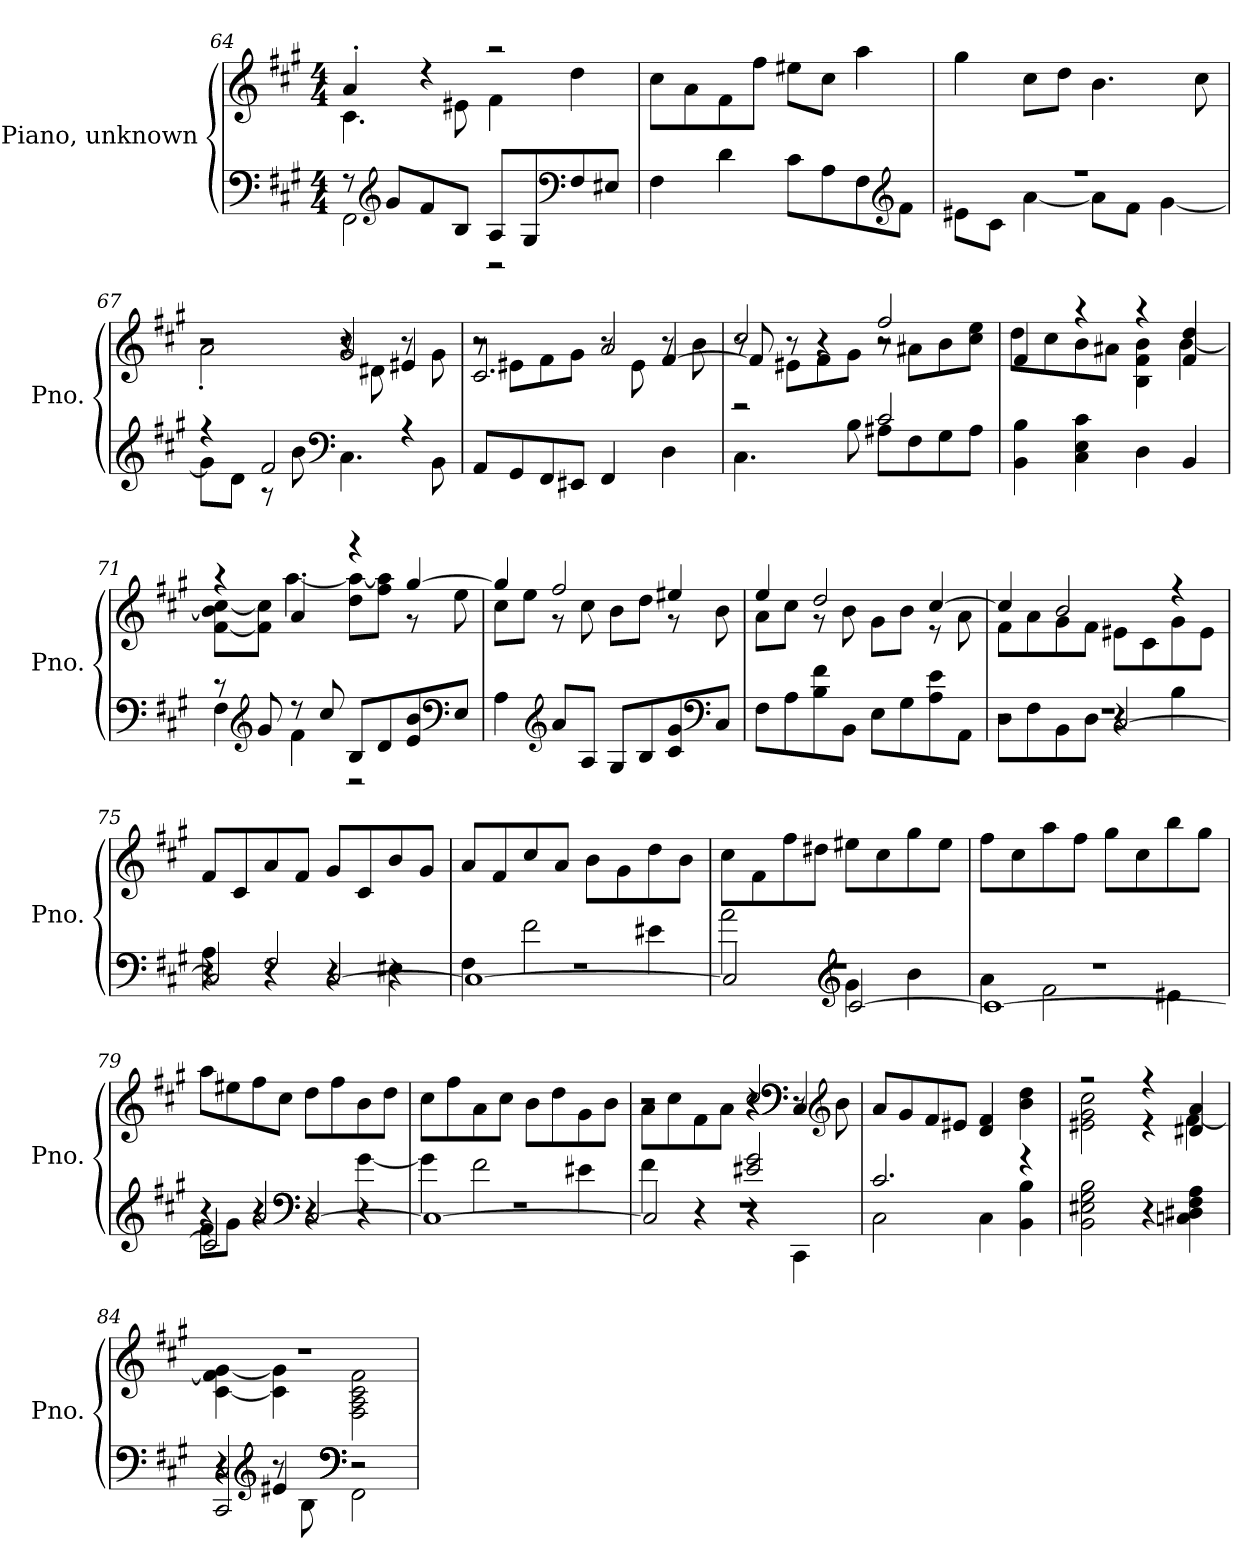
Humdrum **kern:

**kern	**kern
*part1	*part1
*staff2	*staff1
*I"Piano, unknown	*
*I'Pno.	*
*clefF4	*clefG2
*k[f#c#g#]	*k[f#c#g#]
*M4/4	*M4/4
=64	=64
*^	*^
8r	2FF#\	4a'/	4.c#\
*clefG2	*	*	*
8g#/L	.	.	.
8f#/	.	4r	.
8B/J	.	.	8e#X\
8A/L	2r	2r	4f#\
8G#/	.	.	.
*clefF4	*	*	*
8F#/	.	.	4dd\
8E#X/J	.	.	.
*v	*v	*	*
*	*v	*v
=65	=65
4F#\	8cc#\L
.	8a\
4d\	8f#\
.	8ff#\J
8c#\L	8ee#X\L
8A\	8cc#\J
8F#\	4aa\
*clefG2	*
8f#\J	.
!!LO:LB:g=z
=66	=66
*^	*
1r	8e#X\L	4gg#\
.	8c#\J	.
.	[4a\	8cc#\L
.	.	8dd\J
.	8a\L]	4.b\
.	8f#\J	.
.	[4g#\	.
.	.	8cc#\
=67	=67	=67
*	*	*^
*	*	*	*^
4r	8g#\L]	2r	2a'\	2r
.	8d\J	.	.	.
2f#/	8r	.	.	.
.	8b\	.	.	.
*clefF4	*	*	*	*
.	4.C#\	2g#/	8r	4r
.	.	.	8d#X\	.
4r	.	.	8r	4e#X/
.	8BB\	.	8g#\	.
*v	*v	*	*	*
=68	=68	=68	=68
8AA/L	2r	8r	2.c#/
8GG#/	.	8e#X\L	.
8FF#/	.	8f#\	.
8EE#X/J	.	8g#\J	.
4FF#/	2a/	8r	.
.	.	8e#\	.
4D\	.	8r	[4f#/
.	.	8b\	.
=69	=69	=69	=69
*^	*	*	*
2r	4.C#\	2cc#/	8r	8f#/]
.	.	.	8e#X\L	8r
.	.	.	8f#\	4r
.	8B\	.	8g#\J	.
2c#/	8A#X\L	2ff#/	8r	2r
.	8F#\	.	8a#X\L	.
.	8G#\	.	8b\	.
.	8A#\J	.	8cc#\ 8ee\J	.
*v	*v	*	*	*
*	*	*v	*v
!!LO:LB:g=z
=70	=70	=70
4BB\ 4B\	4f#/	8dd\L
.	.	8cc#\
4C#\ 4E\ 4c#\	4r	8b\
.	.	8a#X\J
4D\	4r	4B\ 4f#\ 4b\
4BB/	4f#/ 4dd/	[4b\
=71	=71	=71
*^	*	*
8r	4F#\	4r	[8f#\ 8b\] [8cc#\L
*clefG2	*	*	*
8g#/	.	.	8f#\] 8cc#\]J
8r	4f#\	4a'/	[4aa\
8cc#/	.	.	.
8B/L	2r	4r	8dd\ 8aa\_L
8d/	.	.	8ff#\ 8aa\]J
8e/ 8b/	.	[4gg#/	8r
*clefF4	*	*	*
8E/J	.	.	8ee\
*v	*v	*	*
=72	=72	=72
4A\	4gg#/]	8cc#\L
.	.	8ee\J
*clefG2	*	*
8a/L	2ff#/	8r
8A/J	.	8cc#\
8G#/L	.	8b\L
8B/	.	8dd\J
8c#/ 8g#/	4ee#X/	8r
*clefF4	*	*
8C#/J	.	8b\
=73	=73	=73
8F#\L	4ee/	8a\L
8A\	.	8cc#\J
8B\ 8f#\	2dd/	8r
8BB\J	.	8b\
8E\L	.	8g#\L
8G#\	.	8b\J
8A\ 8e\	[4cc#/	8r
8AA\J	.	8a\
!!LO:LB:g=z	!!
=74	=74	=74
*^	*	*
*	*^	*	*
1r	8D\L	2r	4cc#/]	8f#\L
.	8F#\	.	.	8a\
.	8BB\	.	2b/	8g#\
.	8D\J	.	.	8f#\J
.	4r	[2C#/	.	8e#X\L
.	.	.	.	8c#\
.	4B\	.	4r	8g#\
.	.	.	.	8e#\J
*	*	*	*v	*v
=75	=75	=75	=75
4r	4A\	2C#/]	8f#/L
.	.	.	8c#/
2F#/	4r	.	8a/
.	.	.	8f#/J
.	4r	[2C#/	8g#/L
.	.	.	8c#/
4r	4E#X\	.	8b/
.	.	.	8g#/J
=76	=76	=76	=76
1r	4F#\	1C#_	8a/L
.	.	.	8f#/
.	2f#\	.	8cc#/
.	.	.	8a/J
.	.	.	8b\L
.	.	.	8g#\
.	4e#X\	.	8dd\
.	.	.	8b\J
=77	=77	=77	=77
1r	2a\	2C#/]	8cc#\L
.	.	.	8f#\
.	.	.	8ff#\
.	.	.	8dd#X\J
*clefG2	*	*	*
.	4g#\	[2c#/	8ee#X\L
.	.	.	8cc#\
.	4b\	.	8gg#\
.	.	.	8ee#\J
!!LO:LB:g=z
=78	=78	=78	=78
1r	4a\	1c#_	8ff#\L
.	.	.	8cc#\
.	2f#\	.	8aa\
.	.	.	8ff#\J
.	.	.	8gg#\L
.	.	.	8cc#\
.	4e#X\	.	8bb\
.	.	.	8gg#\J
=79	=79	=79	=79
4r	8f#\L	2c#/]	8aa\L
.	8g#\J	.	8ee#X\
2a/	4r	.	8ff#\
.	.	.	8cc#\J
*clefF4	*	*	*
.	4r	[2C#/	8dd\L
.	.	.	8ff#\
4r	[4g#\	.	8b\
.	.	.	8dd\J
=80	=80	=80	=80
1r	4g#\]	1C#_	8cc#\L
.	.	.	8ff#\
.	2f#\	.	8a\
.	.	.	8cc#\J
.	.	.	8b\L
.	.	.	8dd\
.	4e#X\	.	8g#\
.	.	.	8b\J
=81	=81	=81	=81
*	*	*	*^
*	*	*	*	*^
1r	4f#\	2C#/]	2r	8a\L	2r
.	.	.	.	8cc#\	.
.	4r	.	.	8f#\	.
.	.	.	.	8a\J	.
.	4r	2e#X/ 2g#/	2cc#/	4r	4r
*	*	*	*clefF4	*	*
.	4CC#\	.	.	8r	4C#/
*	*	*	*clefG2	*	*
.	.	.	.	8b\	.
*	*v	*v	*	*	*
*	*	*v	*v	*v
!!LO:PB:g=z
=82	=82	=82
2.c#/	2C#\	8a/L
.	.	8g#/
.	.	8f#/
.	.	8e#X/J
.	4C#\	4d/ 4f#/
4r	4BB\ 4B\	4b\ 4dd\
*v	*v	*
=83	=83
*	*^
2BB\ 2E#X\ 2G#\ 2B\	2r	2e#X\ 2g#\ 2cc#\
4r	4r	4r
4Cn\ 4D#X\ 4F#\ 4A\	4d#X/ 4a/	[4f#\
=84	=84	=84
*^	*	*
*	*^	*	*
4r	4r	2CC#/ 2C#/	1r	[4c#\ 4f#\] [4g#\
*clefG2	*	*	*	*
4e#X/	8r	.	.	4c#\] 4g#\]
.	8B\	.	.	.
*clefF4	*	*	*	*
2r	2FF#\	2r	.	2F#\ 2A\ 2c#\ 2f#\
*v	*v	*v	*	*
*	*v	*v
=	=
*-	*-
